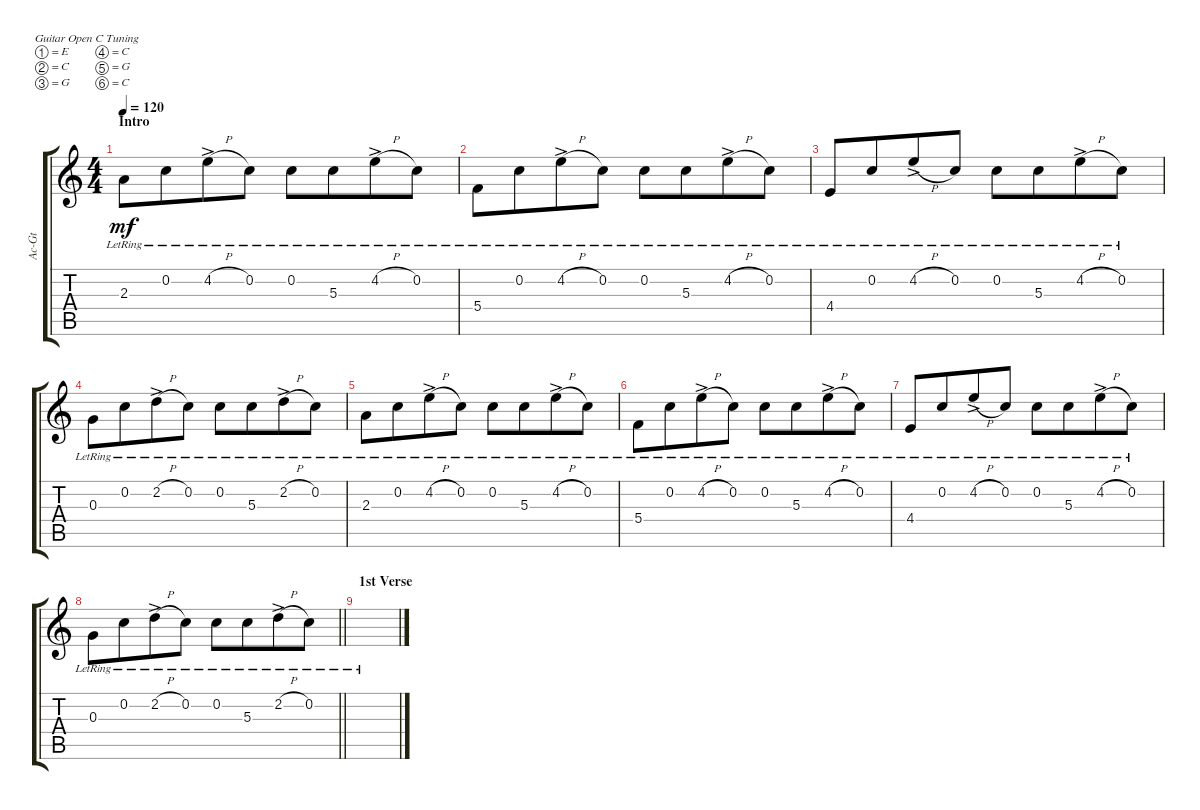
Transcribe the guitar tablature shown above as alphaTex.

\defaultSystemsLayout 4
\bracketExtendMode groupsimilarinstruments
\otherSystemsTrackNameOrientation horizontal
\track ("Acoustic Guitar" "Ac-Gt") {multiBarRest instrument acousticguitarsteel}
\staff {score tabs}
\tuning (E4 C4 G3 C3 G2 C2)
\ts (4 4)
\beaming (8 4 4)
\section ("" "Intro")
\tempo 120
\clef g2
\ks c
2.3{lr}.8{dy mf instrument acousticguitarsteel beam Down} 0.2{lr}.8{beam Down} 4.2{h ac lr}.8{beam Down} 0.2{lr}.8{beam Down} 0.2{lr}.8{beam Down} 5.3{lr}.8{beam Down} 4.2{h ac lr}.8{beam Down} 0.2{lr}.8{beam Down} |
5.4{lr}.8{beam Down} 0.2{lr}.8{beam Down} 4.2{h ac lr}.8{beam Down} 0.2{lr}.8{beam Down} 0.2{lr}.8{beam Down} 5.3{lr}.8{beam Down} 4.2{h ac lr}.8{beam Down} 0.2{lr}.8{beam Down} |
4.4{lr}.8{beam Up} 0.2{lr}.8{beam Up} 4.2{h ac lr}.8{beam Up} 0.2{lr}.8{beam Up} 0.2{lr}.8{beam Down} 5.3{lr}.8{beam Down} 4.2{h ac lr}.8{beam Down} 0.2{lr}.8{beam Down} |
0.3{lr}.8{beam Down} 0.2{lr}.8{beam Down} 2.2{h ac lr}.8{beam Down} 0.2{lr}.8{beam Down} 0.2{lr}.8{beam Down} 5.3{lr}.8{beam Down} 2.2{h ac lr}.8{beam Down} 0.2{lr}.8{beam Down} |
2.3{lr}.8{beam Down} 0.2{lr}.8{beam Down} 4.2{h ac lr}.8{beam Down} 0.2{lr}.8{beam Down} 0.2{lr}.8{beam Down} 5.3{lr}.8{beam Down} 4.2{h ac lr}.8{beam Down} 0.2{lr}.8{beam Down} |
5.4{lr}.8{beam Down} 0.2{lr}.8{beam Down} 4.2{h ac lr}.8{beam Down} 0.2{lr}.8{beam Down} 0.2{lr}.8{beam Down} 5.3{lr}.8{beam Down} 4.2{h ac lr}.8{beam Down} 0.2{lr}.8{beam Down} |
4.4{lr}.8{beam Up} 0.2{lr}.8{beam Up} 4.2{h ac lr}.8{beam Up} 0.2{lr}.8{beam Up} 0.2{lr}.8{beam Down} 5.3{lr}.8{beam Down} 4.2{h ac lr}.8{beam Down} 0.2{lr}.8{beam Down} |
\barLineRight lightlight
0.3{lr}.8{beam Down} 0.2{lr}.8{beam Down} 2.2{h ac lr}.8{beam Down} 0.2{lr}.8{beam Down} 0.2{lr}.8{beam Down} 5.3{lr}.8{beam Down} 2.2{h ac lr}.8{beam Down} 0.2{lr}.8{beam Down} |
\section ("" "1st Verse")
